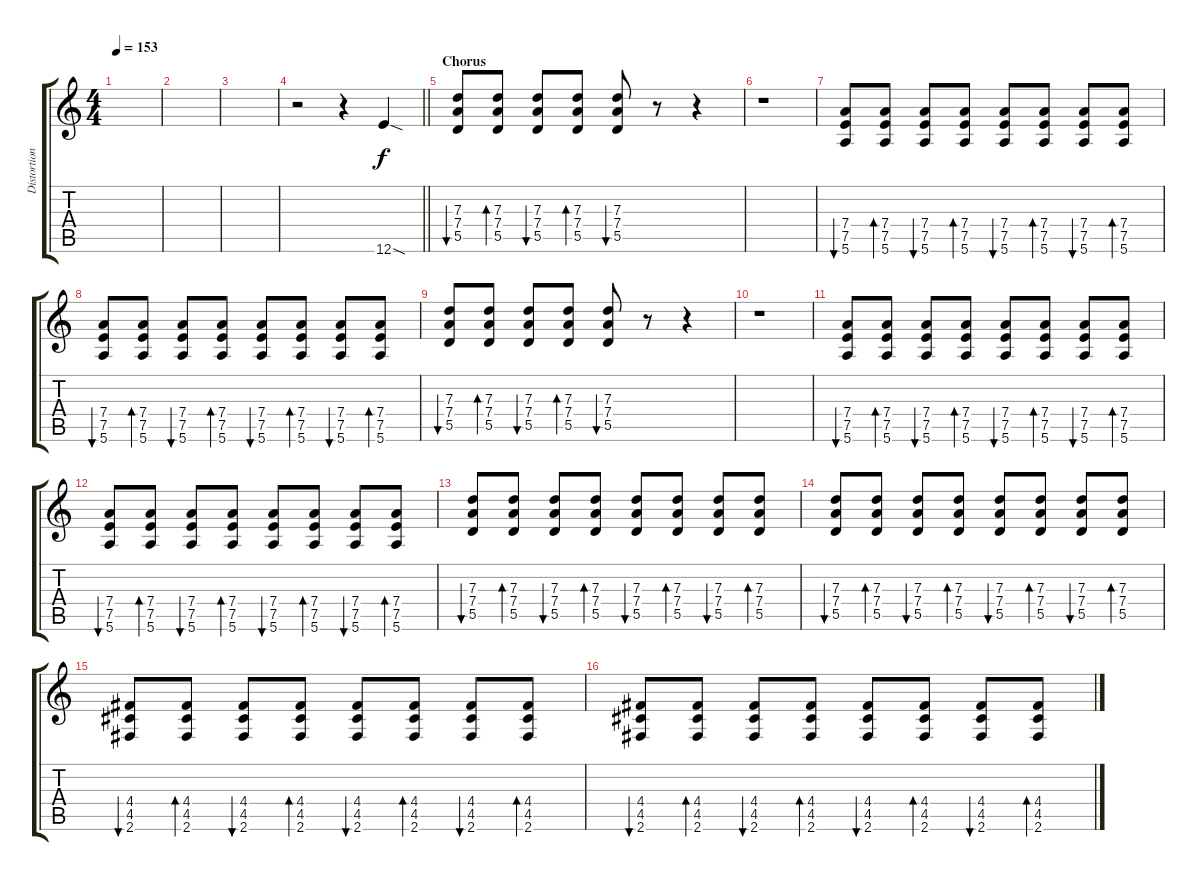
\track ("Distortion Guitar" "Distortion") {instrument distortionguitar}
\staff {score tabs}
\tuning (E4 B3 G3 D3 A2 E2) {hide}
\ts (4 4)
\tempo 153
\clef g2
\ks c
|
|
|
\barLineRight lightlight
r.2 r.4 12.6{sod}.4 |
\section ("" "Chorus")
(7.3 7.4 5.5).8{bu 60} (7.3 7.4 5.5).8{bd 60} (7.3 7.4 5.5).8{bu 60} (7.3 7.4 5.5).8{bd 60} (7.3 7.4 5.5).8{bu 60} r.8 r.4 |
r.1 |
(7.4 7.5 5.6).8{bu 60} (7.4 7.5 5.6).8{bd 60} (7.4 7.5 5.6).8{bu 60} (7.4 7.5 5.6).8{bd 60} (7.4 7.5 5.6).8{bu 60} (7.4 7.5 5.6).8{bd 60} (7.4 7.5 5.6).8{bu 60} (7.4 7.5 5.6).8{bd 60} |
(7.4 7.5 5.6).8{bu 60} (7.4 7.5 5.6).8{bd 60} (7.4 7.5 5.6).8{bu 60} (7.4 7.5 5.6).8{bd 60} (7.4 7.5 5.6).8{bu 60} (7.4 7.5 5.6).8{bd 60} (7.4 7.5 5.6).8{bu 60} (7.4 7.5 5.6).8{bd 60} |
(7.3 7.4 5.5).8{bu 60} (7.3 7.4 5.5).8{bd 60} (7.3 7.4 5.5).8{bu 60} (7.3 7.4 5.5).8{bd 60} (7.3 7.4 5.5).8{bu 60} r.8 r.4 |
r.1 |
(7.4 7.5 5.6).8{bu 60} (7.4 7.5 5.6).8{bd 60} (7.4 7.5 5.6).8{bu 60} (7.4 7.5 5.6).8{bd 60} (7.4 7.5 5.6).8{bu 60} (7.4 7.5 5.6).8{bd 60} (7.4 7.5 5.6).8{bu 60} (7.4 7.5 5.6).8{bd 60} |
(7.4 7.5 5.6).8{bu 60} (7.4 7.5 5.6).8{bd 60} (7.4 7.5 5.6).8{bu 60} (7.4 7.5 5.6).8{bd 60} (7.4 7.5 5.6).8{bu 60} (7.4 7.5 5.6).8{bd 60} (7.4 7.5 5.6).8{bu 60} (7.4 7.5 5.6).8{bd 60} |
(7.3 7.4 5.5).8{bu 60} (7.3 7.4 5.5).8{bd 60} (7.3 7.4 5.5).8{bu 60} (7.3 7.4 5.5).8{bd 60} (7.3 7.4 5.5).8{bu 60} (7.3 7.4 5.5).8{bd 60} (7.3 7.4 5.5).8{bu 60} (7.3 7.4 5.5).8{bd 60} |
(7.3 7.4 5.5).8{bu 60} (7.3 7.4 5.5).8{bd 60} (7.3 7.4 5.5).8{bu 60} (7.3 7.4 5.5).8{bd 60} (7.3 7.4 5.5).8{bu 60} (7.3 7.4 5.5).8{bd 60} (7.3 7.4 5.5).8{bu 60} (7.3 7.4 5.5).8{bd 60} |
(4.4 4.5 2.6).8{bu 60} (4.4 4.5 2.6).8{bd 60} (4.4 4.5 2.6).8{bu 60} (4.4 4.5 2.6).8{bd 60} (4.4 4.5 2.6).8{bu 60} (4.4 4.5 2.6).8{bd 60} (4.4 4.5 2.6).8{bu 60} (4.4 4.5 2.6).8{bd 60} |
(4.4 4.5 2.6).8{bu 60} (4.4 4.5 2.6).8{bd 60} (4.4 4.5 2.6).8{bu 60} (4.4 4.5 2.6).8{bd 60} (4.4 4.5 2.6).8{bu 60} (4.4 4.5 2.6).8{bd 60} (4.4 4.5 2.6).8{bu 60} (4.4 4.5 2.6).8{bd 60}
